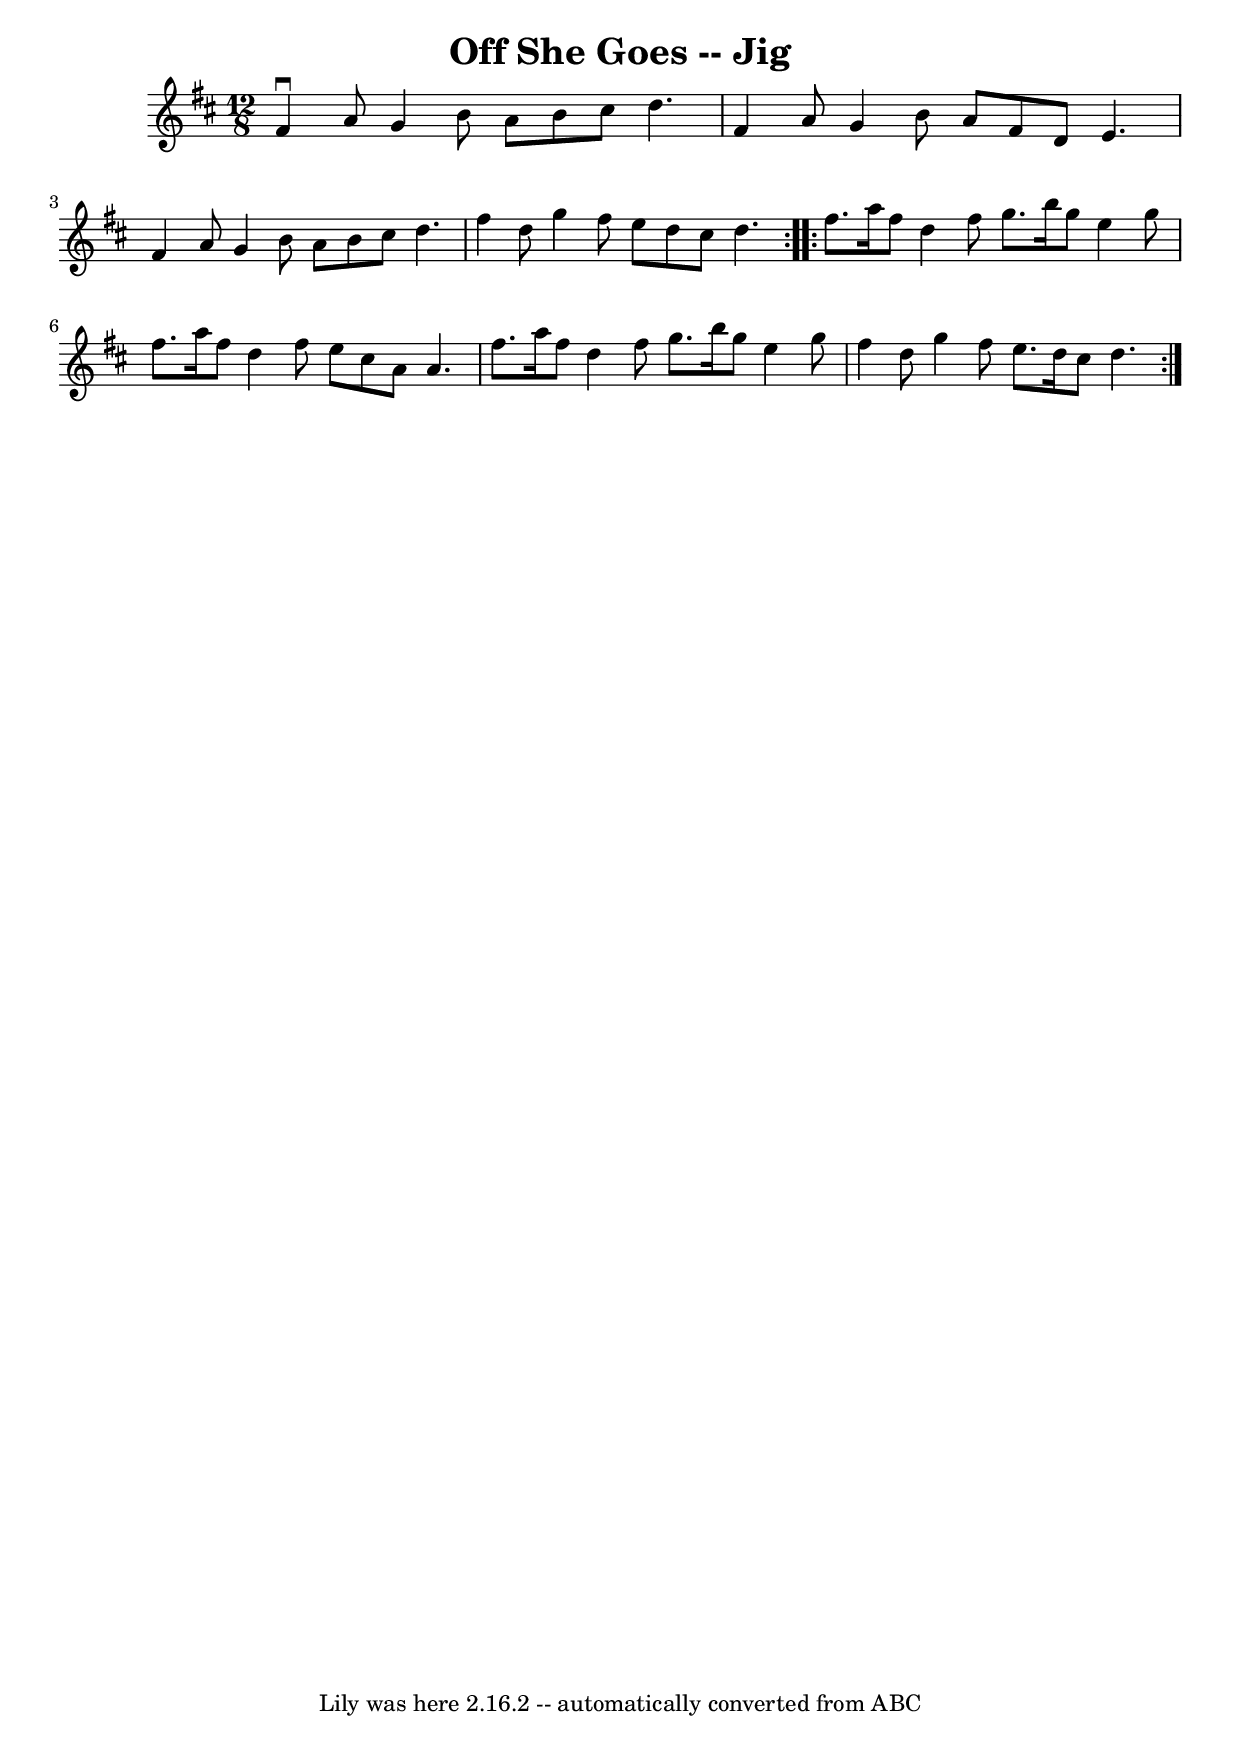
\version "2.7.40"
\include "Mammoth.ily"
\header {
	%% book = "Ryan's Mammoth Collection"
	crossRefNumber = "1"
	footnotes = "\\\\86 445"
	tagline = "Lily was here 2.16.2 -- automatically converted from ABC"
	title = "Off She Goes -- Jig"
}
voicedefault =  {


\repeat volta 2 {
\time 12/8 
\key d \major fis'4^\downbow a'8 g'4 b'8 a'8 b'8    
cis''8 d''4.    |
 fis'4 a'8 g'4 b'8 a'8 fis'8 d'8 
 e'4.    |
 fis'4 a'8 g'4 b'8 a'8 b'8 cis''8    
d''4.    |
 fis''4 d''8 g''4 fis''8 e''8 d''8 cis''8  
 d''4.  }     \repeat volta 2 { fis''8. a''16 fis''8 d''4 fis''8 
 g''8. b''16 g''8 e''4 g''8    |
 fis''8. a''16    
fis''8 d''4 fis''8 e''8 cis''8 a'8 a'4.    |
     
fis''8. a''16 fis''8 d''4 fis''8 g''8. b''16 g''8 e''4  
 g''8    |
 fis''4 d''8 g''4 fis''8 e''8. d''16    
cis''8 d''4.    }   
}

\score{
    <<

	\context Staff="default"
	{
	    \voicedefault 
	}

    >>
	\layout {
	}
	\midi {}
}
